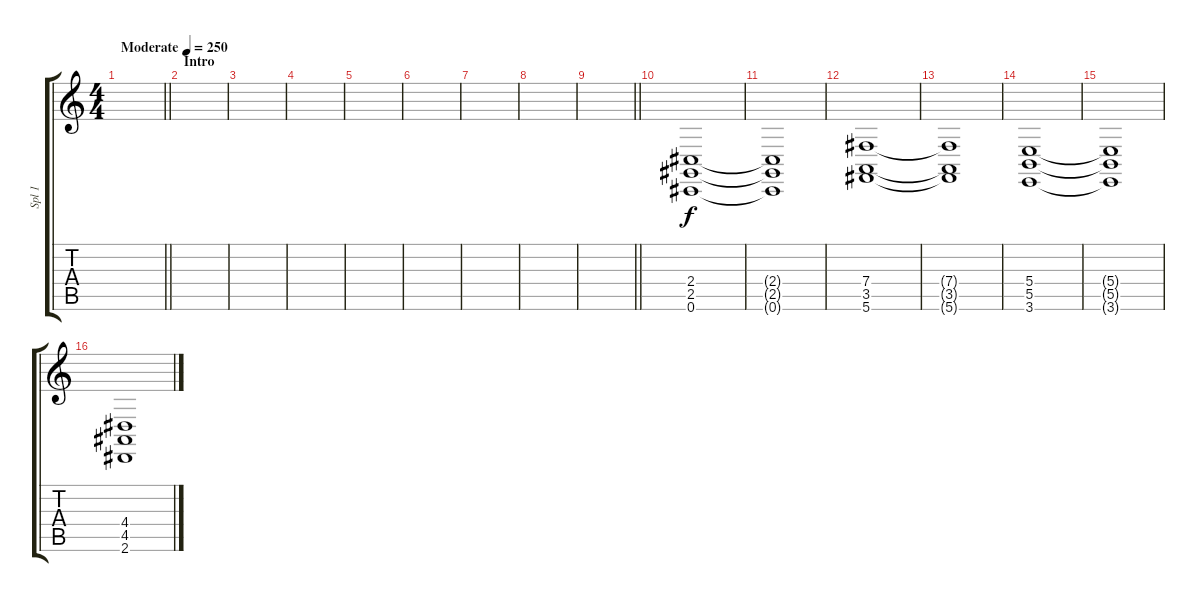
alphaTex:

\track ("Spl 1" "Spl 1") {instrument stringensemble1}
\staff {score tabs}
\tuning (Db4 Ab3 E3 B2 Gb2 Db2) {hide}
\ts (4 4)
\tempo (250 "Moderate")
\clef g2
\barLineRight lightlight
\ks c
|
\section ("" "Intro")
|
|
|
|
|
|
|
\barLineRight lightlight
|
(2.4 2.5 0.6).1 |
(2.4{t} 2.5{t} 0.6{t}).1 |
(7.4 3.5 5.6).1 |
(7.4{t} 3.5{t} 5.6{t}).1 |
(5.4 5.5 3.6).1 |
(5.4{t} 5.5{t} 3.6{t}).1 |
(4.4 4.5 2.6).1
